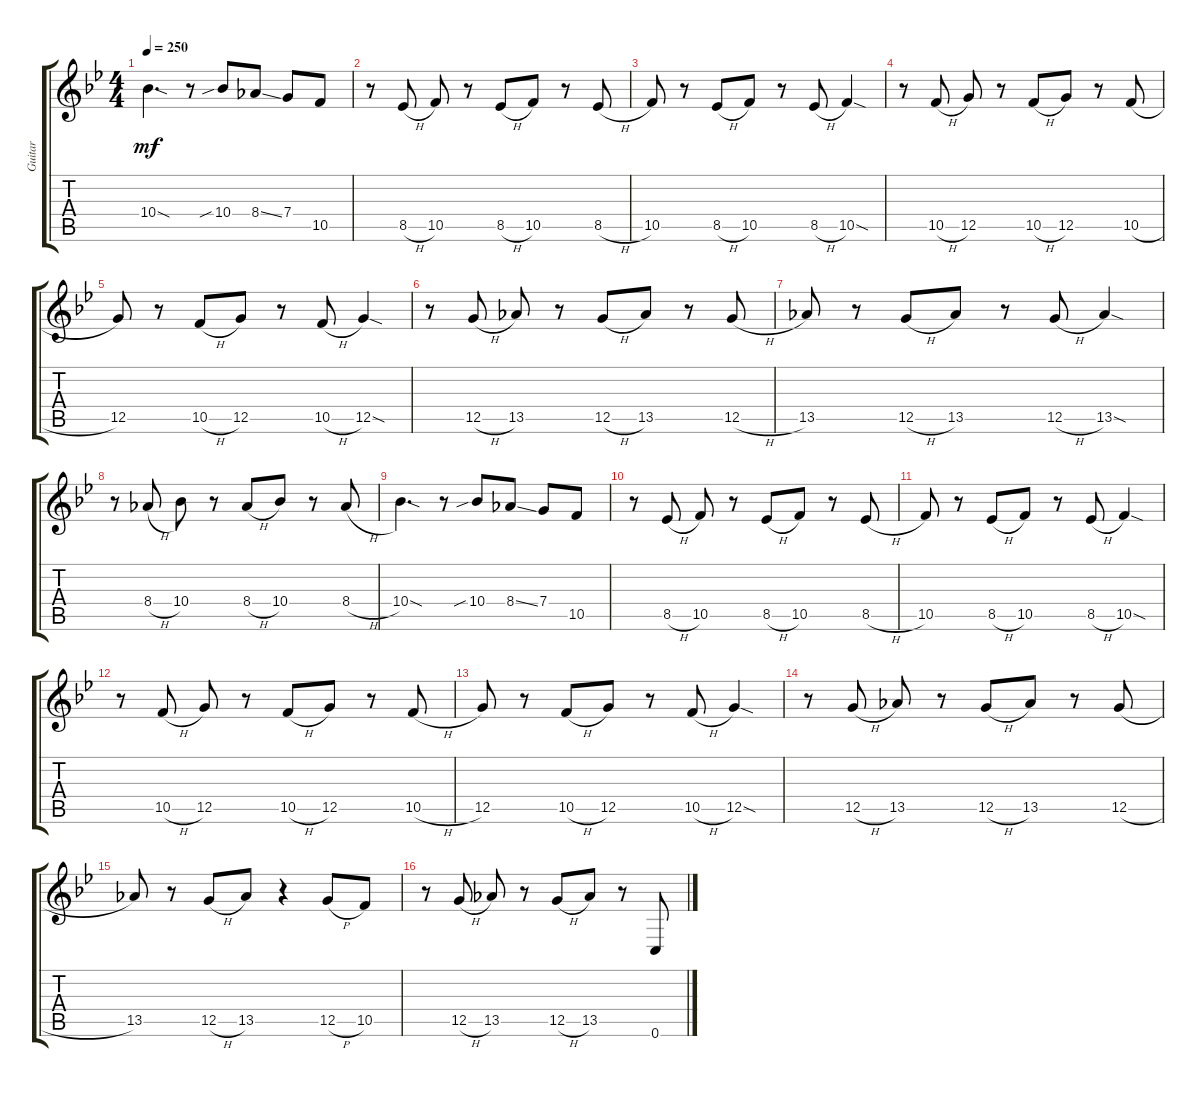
\track ("Guitar" "Guitar") {instrument overdrivenguitar}
\staff {score tabs}
\tuning (D4 A3 F3 C3 G2 C2) {hide}
\ts (4 4)
\tempo 250
\clef g2
\ks bb
10.4{sod}.4{d dy mf} r.8 10.4{sib}.8 8.4{ss}.8 7.4.8 10.5.8 |
r.8 8.5{h}.8 10.5.8 r.8 8.5{h}.8 10.5.8 r.8 8.5{h}.8 |
10.5.8 r.8 8.5{h}.8 10.5.8 r.8 8.5{h}.8 10.5{sod}.4 |
r.8 10.5{h}.8 12.5.8 r.8 10.5{h}.8 12.5.8 r.8 10.5{h}.8 |
12.5.8 r.8 10.5{h}.8 12.5.8 r.8 10.5{h}.8 12.5{sod}.4 |
r.8 12.5{h}.8 13.5.8 r.8 12.5{h}.8 13.5.8 r.8 12.5{h}.8 |
13.5.8 r.8 12.5{h}.8 13.5.8 r.8 12.5{h}.8 13.5{sod}.4 |
r.8 8.4{h}.8 10.4.8 r.8 8.4{h}.8 10.4.8 r.8 8.4{h}.8 |
10.4{sod}.4{d} r.8 10.4{sib}.8 8.4{ss}.8 7.4.8 10.5.8 |
r.8 8.5{h}.8 10.5.8 r.8 8.5{h}.8 10.5.8 r.8 8.5{h}.8 |
10.5.8 r.8 8.5{h}.8 10.5.8 r.8 8.5{h}.8 10.5{sod}.4 |
r.8 10.5{h}.8 12.5.8 r.8 10.5{h}.8 12.5.8 r.8 10.5{h}.8 |
12.5.8 r.8 10.5{h}.8 12.5.8 r.8 10.5{h}.8 12.5{sod}.4 |
r.8 12.5{h}.8 13.5.8 r.8 12.5{h}.8 13.5.8 r.8 12.5{h}.8 |
13.5.8 r.8 12.5{h}.8 13.5.8 r.4 12.5{h}.8 10.5.8 |
r.8 12.5{h}.8 13.5.8 r.8 12.5{h}.8 13.5.8 r.8 0.6.8
